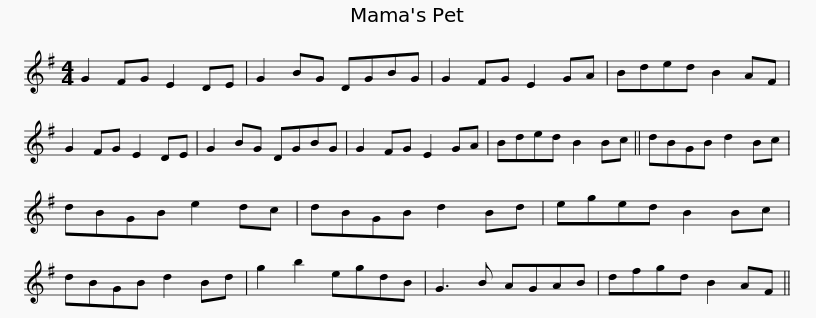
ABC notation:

X:1
L:1/8
M:4/4
I:linebreak $
K:G
V:1 treble
V:1
 G2 FG E2 DE | G2 BG DGBG | G2 FG E2 GA | Bded B2 AF | G2 FG E2 DE | %5
 G2 BG DGBG |$ G2 FG E2 GA | Bded B2 Bc || dBGB d2 Bc | dBGB e2 dc | %10
 dBGB d2 Bd | eged B2 Bc |$ dBGB d2 Bd | g2 b2 egdB | G3 B AGAB | %15
 dfgd B2 AF || %16
